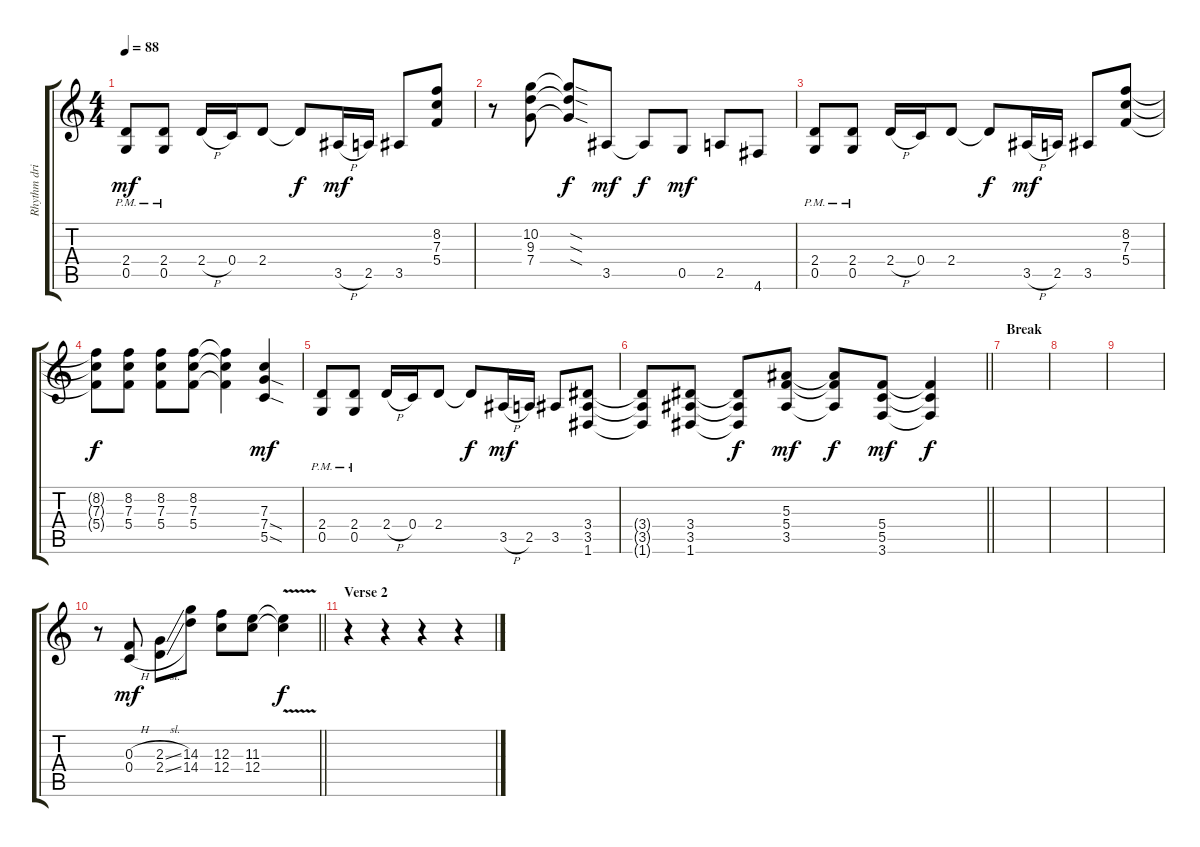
\track ("Rhythm drive 1" "Rhythm dri") {instrument distortionguitar}
\staff {score tabs}
\tuning (D4 A3 F3 C3 G2 D2) {hide}
\ts (4 4)
\tempo 88
\clef g2
\ks c
(2.4{pm} 0.5{pm}).8{dy mf} (2.4{pm} 0.5{pm}).8 2.4{h}.16 0.4.16 2.4.8 2.4{t}.8{dy f} 3.5{h}.16{dy mf} 2.5.16 3.5.8 (8.2 7.3 5.4).8 |
r.8 (10.2 9.3 7.4).8 (10.2{sod t} 9.3{sod t} 7.4{sod t}).8{dy f} 3.5.8{dy mf} 3.5{t}.8{dy f} 0.5.8{dy mf} 2.5.8 4.6.8 |
(2.4{pm} 0.5{pm}).8 (2.4{pm} 0.5{pm}).8 2.4{h}.16 0.4.16 2.4.8 2.4{t}.8{dy f} 3.5{h}.16{dy mf} 2.5.16 3.5.8 (8.2 7.3 5.4).8 |
(8.2{t} 7.3{t} 5.4{t}).8{dy f} (8.2 7.3 5.4).8 (8.2 7.3 5.4).8 (8.2 7.3 5.4).8 (8.2{t} 7.3{t} 5.4{t}).4 (7.3 7.4{sod} 5.5{sod}).4{dy mf} |
(2.4{pm} 0.5{pm}).8 (2.4{pm} 0.5{pm}).8 2.4{h}.16 0.4.16 2.4.8 2.4{t}.8{dy f} 3.5{h}.16{dy mf} 2.5.16 3.5.8 (3.4 3.5 1.6).8 |
\barLineRight lightlight
(3.4{t} 3.5{t} 1.6{t}).8 (3.4 3.5 1.6).8 (3.4{t} 3.5{t} 1.6{t}).8{dy f} (5.3 5.4 3.5).8{dy mf} (5.3{t} 5.4{t} 3.5{t}).8{dy f} (5.4 5.5 3.6).8{dy mf} (5.4{t} 5.5{t} 3.6{t}).4{dy f} |
\section ("" "Break")
|
|
|
\barLineRight lightlight
r.8 (0.3{h} 0.4{h}).8{dy mf} (2.3{sl} 2.4{sl}).8 (14.3 14.4).8 (12.3 12.4).8 (11.3 12.4).8 (11.3{v t} 12.4{v t}).4{dy f} |
\section ("" "Verse 2")
r.4 r.4 r.4 r.4
